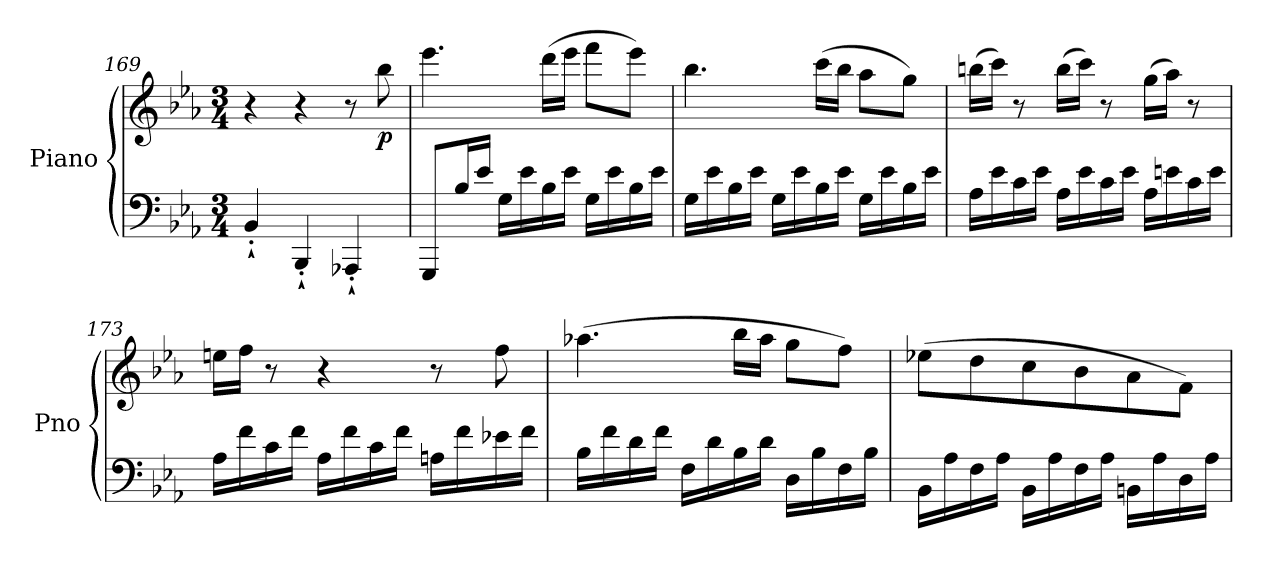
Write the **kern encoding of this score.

**kern	**kern	**dynam
*part1	*part1	*part1
*staff2	*staff1	*staff1/2
*I"Piano	*	*
*I'Pno	*	*
*clefF4	*clefG2	*
*k[b-e-a-]	*k[b-e-a-]	*
*E-:	*E-:	*
*M3/4	*M3/4	*
=169	=169	=169
4BB-'`/	4r	.
4BBB-'`/	4r	.
4AAA-X'`/	8r	.
!	!	!LO:DY:b
.	8bb-\	p
!!LO:LB:g=z
=170	=170	=170
8GGG/L	4.eee-\	.
16B-/L	.	.
16e-/JJ	.	.
16G\LL	.	.
16e-\	.	.
16B-\	(>16ddd\LL	.
16e-\JJ	16eee-\JJ	.
16G\LL	8fff\L	.
16e-\	.	.
16B-\	8eee-\J)	.
16e-\JJ	.	.
=171	=171	=171
16G\LL	4.bb-\	.
16e-\	.	.
16B-\	.	.
16e-\JJ	.	.
16G\LL	.	.
16e-\	.	.
16B-\	(>16ccc\LL	.
16e-\JJ	16bb-\JJ	.
16G\LL	8aa-\L	.
16e-\	.	.
16B-\	8gg\J)	.
16e-\JJ	.	.
=172	=172	=172
16A-\LL	(>16bbn\LL	.
16e-\	16ccc\JJ)	.
16c\	8r	.
16e-\JJ	.	.
16A-\LL	(>16bb\LL	.
16e-\	16ccc\JJ)	.
16c\	8r	.
16e-\JJ	.	.
16A-\LL	(>16gg\LL	.
16en\	16aa-\JJ)	.
16c\	8r	.
16e\JJ	.	.
!!LO:LB:g=z
=173	=173	=173
16A-\LL	16een\LL	.
16f\	16ff\JJ	.
16c\	8r	.
16f\JJ	.	.
16A-\LL	4r	.
16f\	.	.
16c\	.	.
16f\JJ	.	.
16An\LL	8r	.
16f\	.	.
16e-X\	8ff\	.
16f\JJ	.	.
=174	=174	=174
16B-\LL	(>4.aa-X\	.
16f\	.	.
16d\	.	.
16f\JJ	.	.
16F\LL	.	.
16d\	.	.
16B-\	16bb-\LL	.
16d\JJ	16aa-\JJ	.
16D\LL	8gg\L	.
16B-\	.	.
16F\	8ff\J)	.
16B-\JJ	.	.
=175	=175	=175
16BB-\LL	(>8ee-X\L	.
16A-\	.	.
16F\	8dd\	.
16A-\JJ	.	.
16BB-\LL	8cc\	.
16A-\	.	.
16F\	8b-\	.
16A-\JJ	.	.
16BBn\LL	8a-\	.
16A-\	.	.
16D\	8f\J)	.
16A-\JJ	.	.
=	=	=
*-	*-	*-
